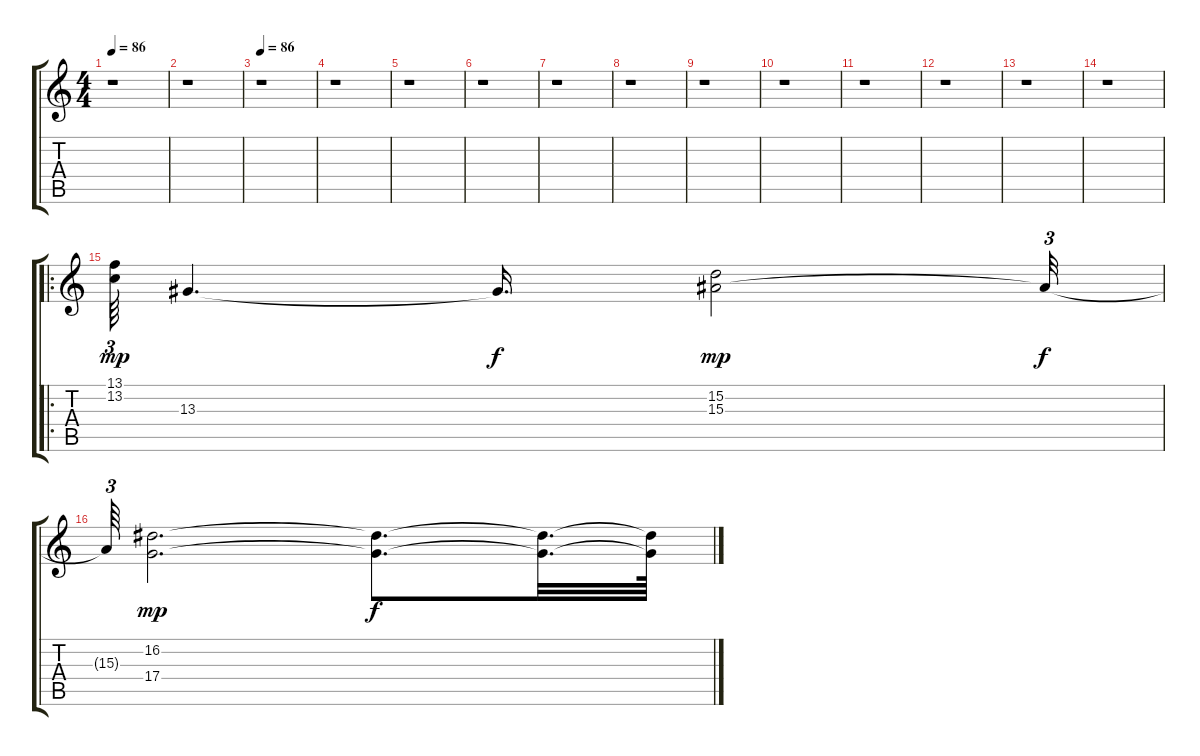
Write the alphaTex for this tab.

\track "" {instrument stringensemble2}
\staff {score tabs}
\tuning (E4 B3 G3 D3 A2 E2) {hide}
\ts (4 4)
\tempo 86
\clef g2
\ks c
r.1{dy mp instrument stringensemble2} |
r.1 |
\tempo 86
r.1 |
r.1 |
r.1 |
r.1 |
r.1 |
r.1 |
r.1 |
r.1 |
r.1 |
r.1 |
r.1 |
r.1 |
\ro
(13.1 13.2).64{tu (3 2)} 13.3.4{d} 13.3{t}.16{d dy f} (15.2 15.3).2{dy mp} 15.3{t}.32{tu (3 2) dy f} |
15.3{t}.64{tu (3 2)} (16.2 17.4).2{d dy mp} (16.2{t} 17.4{t}).8{d dy f} (16.2{t} 17.4{t}).32{d} (16.2{t} 17.4{t}).64
